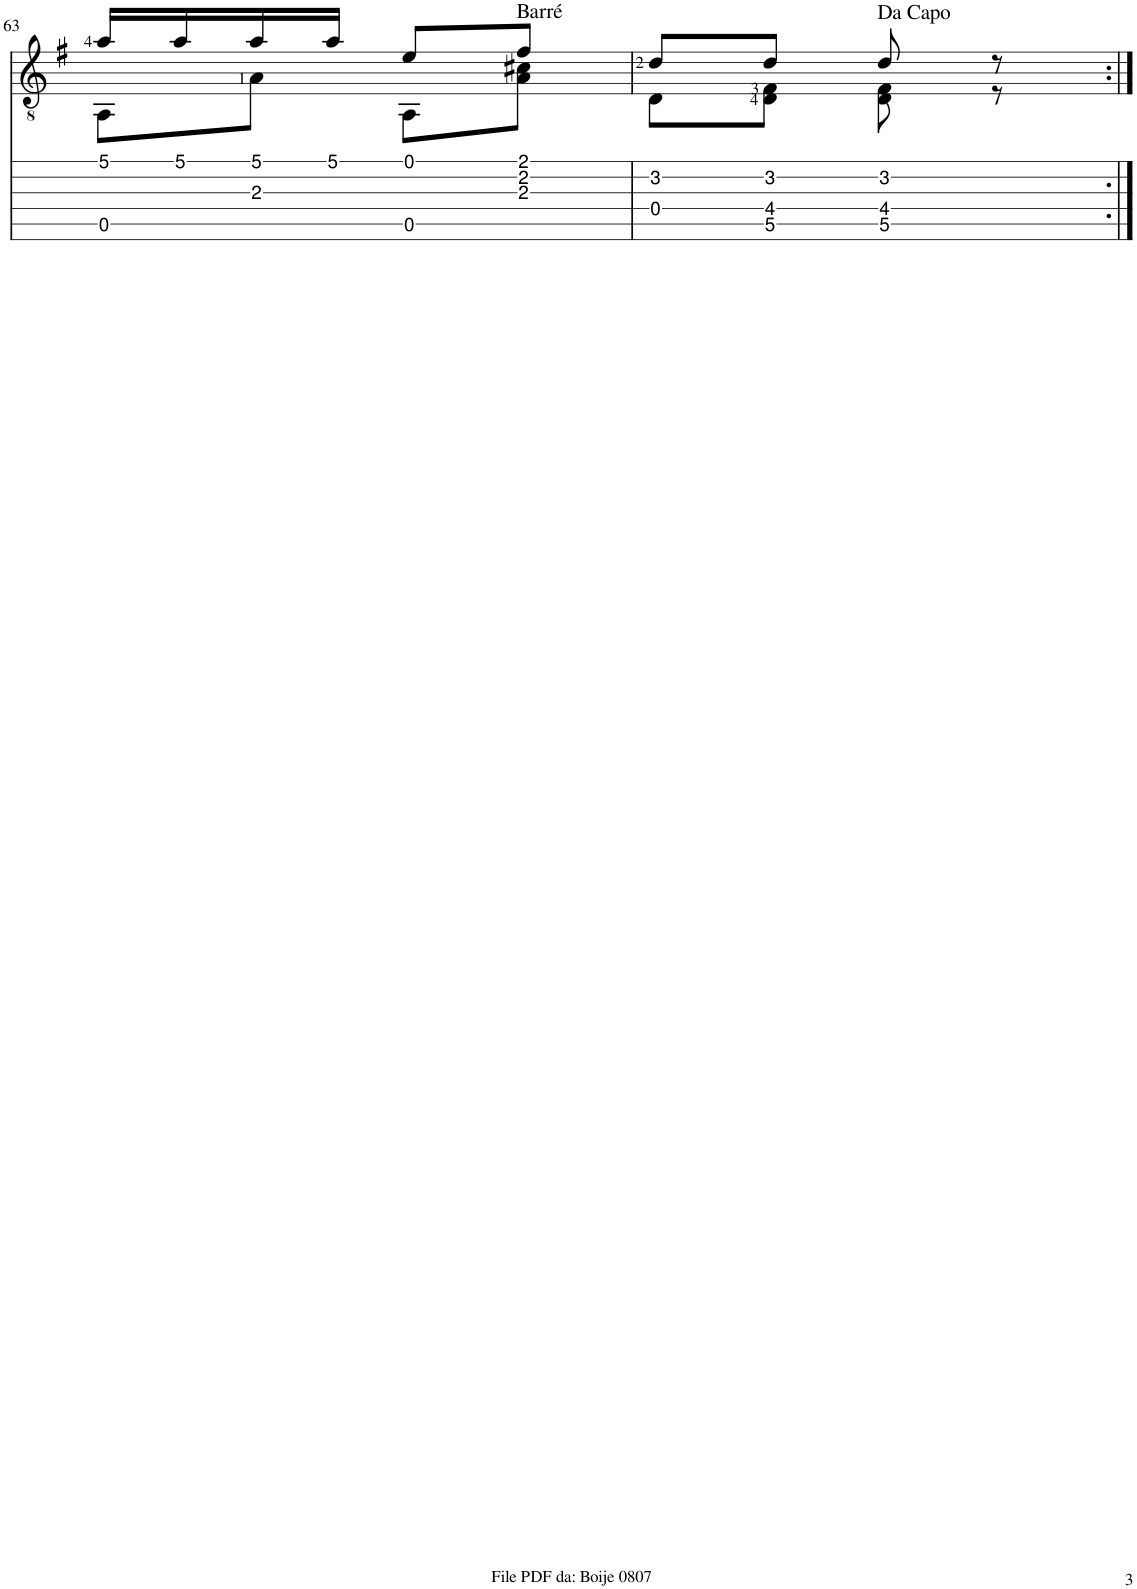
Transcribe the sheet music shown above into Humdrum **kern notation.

**kern	**kern
*part1	*part1
*staff2	*staff1
*I"Guitar	*
*I'Guit.	*
!!LO:PB:g=z
*	*clefGv2
*k[f#]	*k[f#]
*M2/4	*M2/4
=63	=63
*^	*^
16aLL	8AAL	16a/LL	8AA\L
16aJ	.	16a/	.
16aL	8AJ	16a/	8A\J
16aJJ	.	16a/JJ	.
8eL	8AAL	8e/L	8AA\L
!	!	!LO:TX:a:t=Barré	!
8f#J	8A\ 8c#\J	8f#/J	8A\ 8c#X\J
=64	=64	=64	=64
8dL	8DL	8d/L	8D\L
8dJ	8D\ 8F#\J	8d/J	8D\ 8F#\J
8d	8D 8F#	8d/	8D\ 8F#\
8r	8r	8r	8r
*v	*v	*	*
*	*v	*v
=:|!	=:|!
*-	*-
